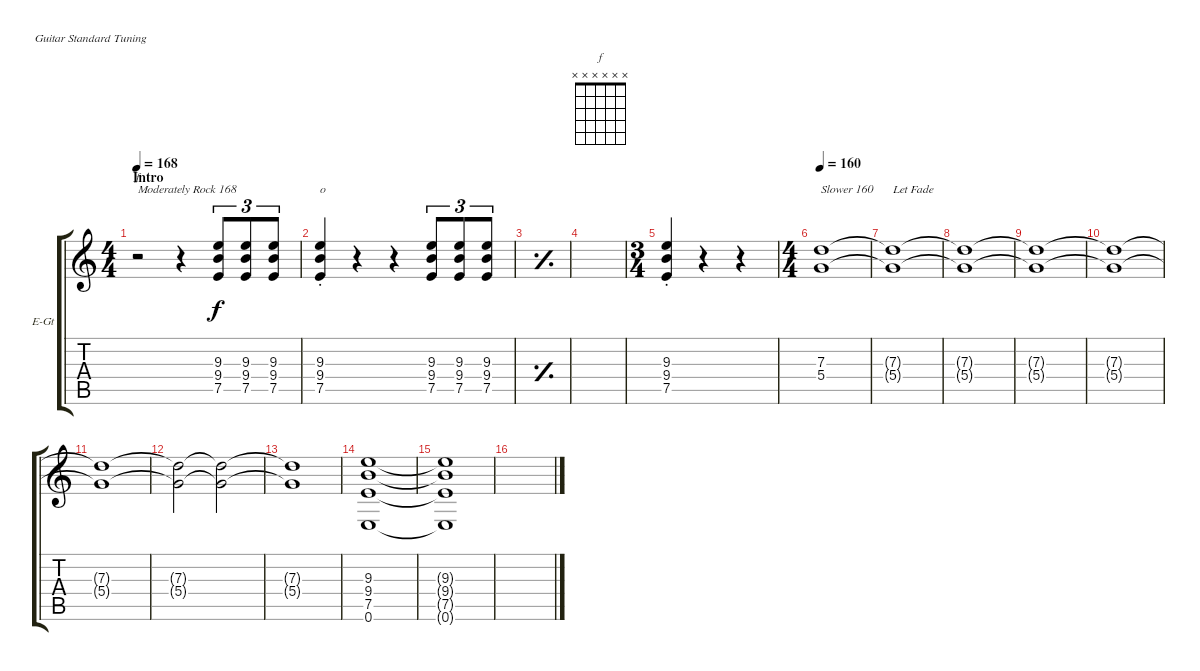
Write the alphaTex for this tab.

\bracketExtendMode groupsimilarinstruments
\firstSystemTrackNameOrientation horizontal
\otherSystemsTrackNameOrientation horizontal
\track ("Gtr. I Rhytm" "E-Gt") {instrument overdrivenguitar}
\staff {score tabs}
\tuning (E4 B3 G3 D3 A2 E2)
\chord ("f" x x x x x x)
\ts (4 4)
\beaming (8 2 2 2 2)
\section ("" "Intro")
\tempo 168
\clef g2
\ks c
r.2{ch "f" txt "Moderately Rock 168" dy f instrument overdrivenguitar} r.4 (9.3 9.4 7.5).8{tu (3 2)} (9.3 9.4 7.5).8{tu (3 2)} (9.3 9.4 7.5).8{tu (3 2)} |
(9.3{st} 9.4{st} 7.5{st}).4{txt "o"} r.4 r.4 (9.3 9.4 7.5).8{tu (3 2)} (9.3 9.4 7.5).8{tu (3 2)} (9.3 9.4 7.5).8{tu (3 2)} |
\simile simple
|
|
\ts (3 4)
\beaming (8 2 2 2)
\simile none
(9.3{st} 9.4{st} 7.5{st}).4 r.4 r.4 |
\ts (4 4)
\beaming (8 2 2 2 2)
\tempo 160
(7.3 5.4).1{txt "Slower 160"} |
(7.3{t} 5.4{t}).1{txt "Let Fade"} |
(7.3{t} 5.4{t}).1 |
(7.3{t} 5.4{t}).1 |
(7.3{t} 5.4{t}).1 |
(7.3{t} 5.4{t}).1 |
(7.3{t} 5.4{t}).2 (7.3{t} 5.4{t}).2 |
(7.3{t} 5.4{t}).1 |
(9.3 9.4 7.5 0.6).1 |
(9.3{t} 9.4{t} 7.5{t} 0.6{t}).1 |
\simile firstofdouble
